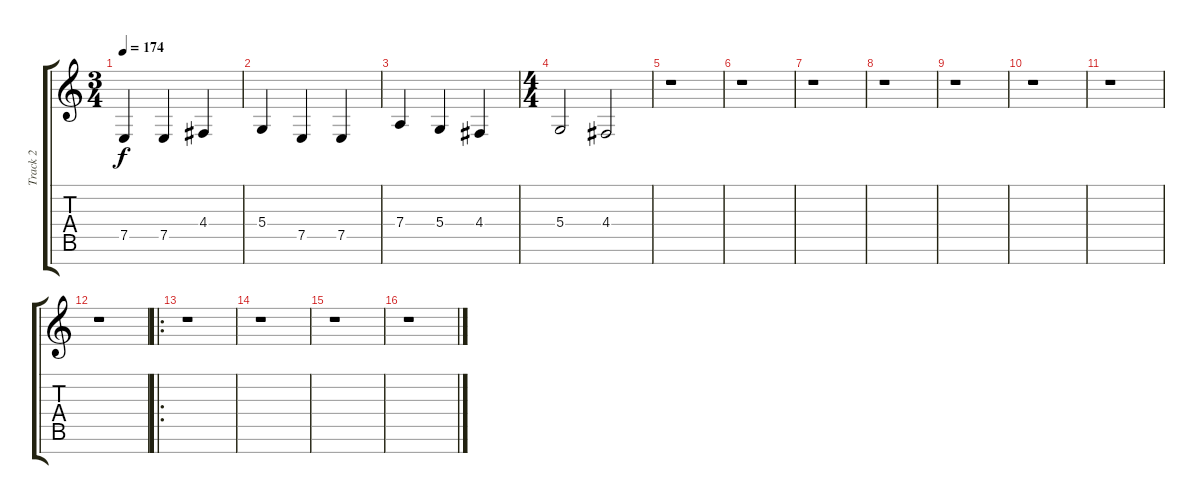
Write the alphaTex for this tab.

\track ("Track 2" "Track 2") {instrument stringensemble1}
\staff {score tabs}
\tuning (E4 B3 G3 D3 A2 E2 B1) {hide}
\ts (3 4)
\tempo 174
\clef g2
\ks c
7.5.4{dy f} 7.5.4 4.4.4 |
5.4.4 7.5.4 7.5.4 |
7.4.4 5.4.4 4.4.4 |
\ts (4 4)
5.4.2 4.4.2 |
r.1 |
r.1 |
r.1 |
r.1 |
r.1 |
r.1 |
r.1 |
r.1 |
\ro
r.1 |
r.1 |
r.1 |
r.1
